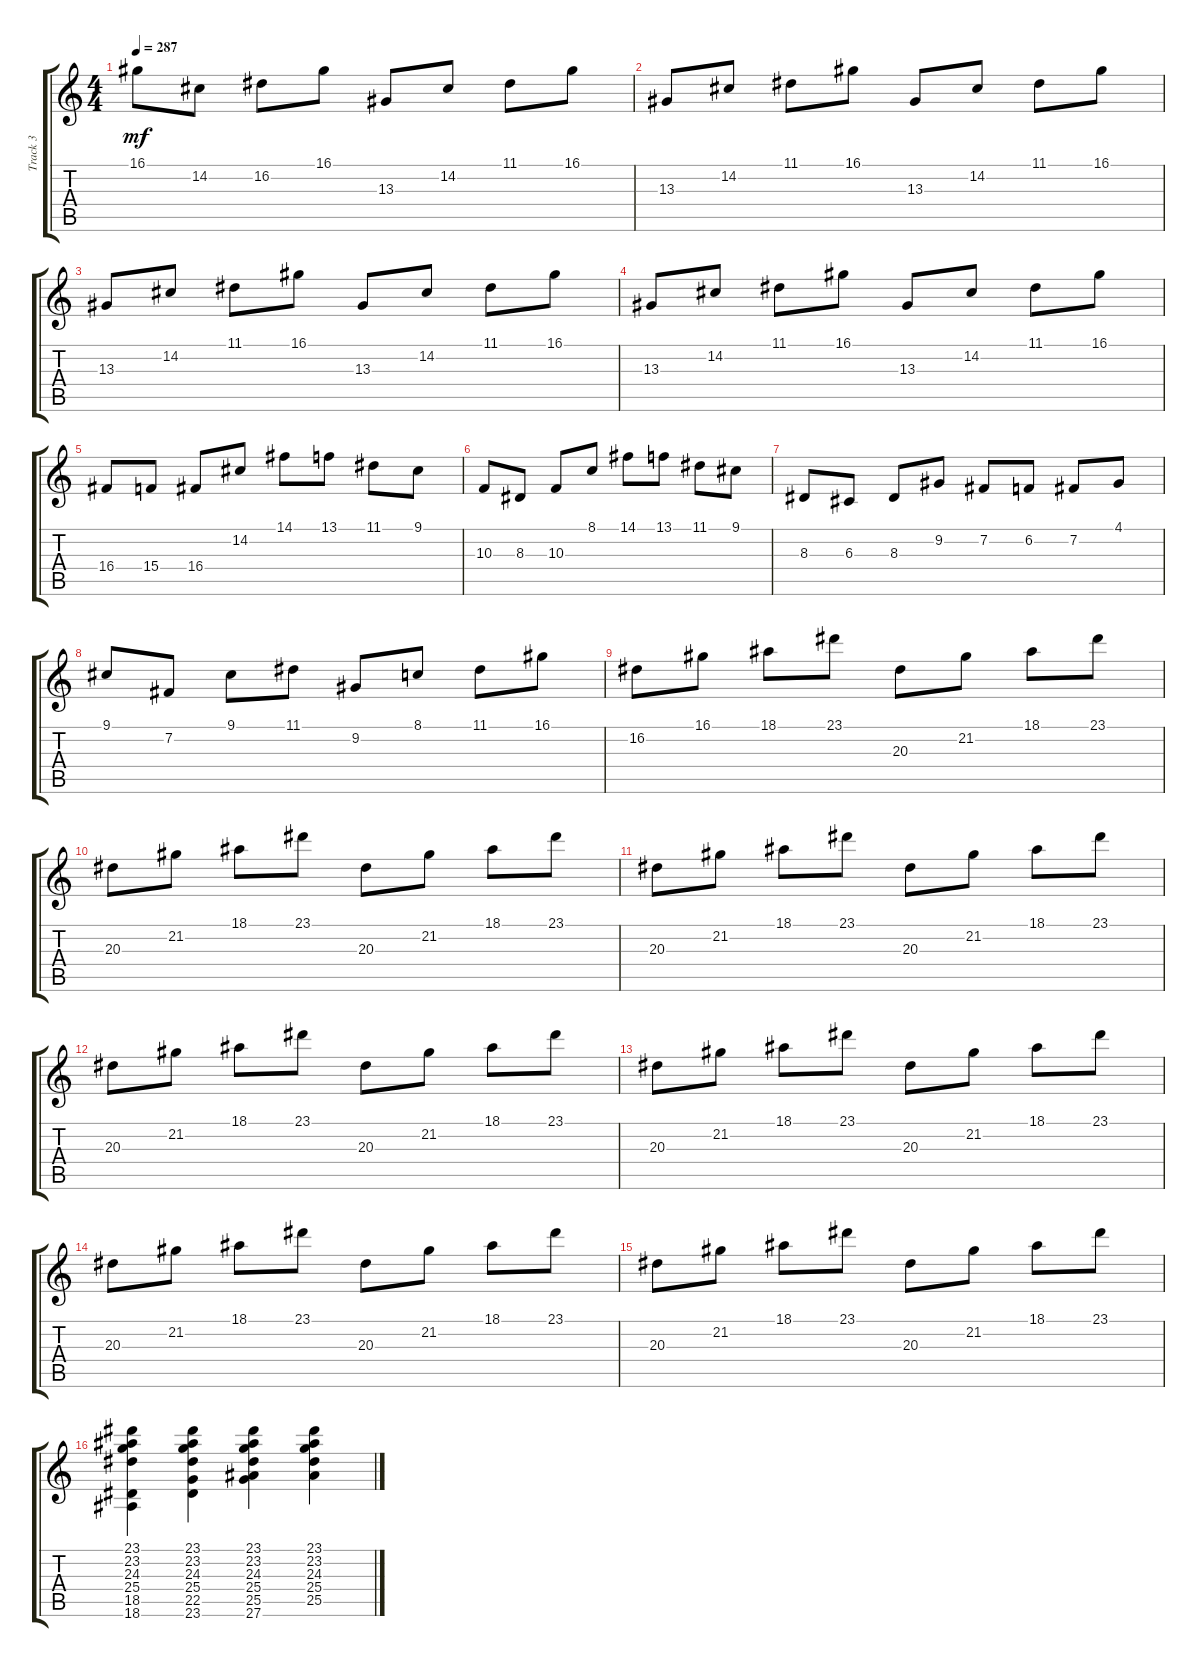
\track ("Track 3" "Track 3") {instrument acousticgrandpiano}
\staff {score tabs}
\tuning (E4 B3 G3 D3 A2 E2) {hide}
\ts (4 4)
\tempo 287
\clef g2
\ks c
16.1.8{dy mf} 14.2.8 16.2.8 16.1.8 13.3.8 14.2.8 11.1.8 16.1.8 |
13.3.8 14.2.8 11.1.8 16.1.8 13.3.8 14.2.8 11.1.8 16.1.8 |
13.3.8 14.2.8 11.1.8 16.1.8 13.3.8 14.2.8 11.1.8 16.1.8 |
13.3.8 14.2.8 11.1.8 16.1.8 13.3.8 14.2.8 11.1.8 16.1.8 |
16.4.8 15.4.8 16.4.8 14.2.8 14.1.8 13.1.8 11.1.8 9.1.8 |
10.3.8 8.3.8 10.3.8 8.1.8 14.1.8 13.1.8 11.1.8 9.1.8 |
8.3.8 6.3.8 8.3.8 9.2.8 7.2.8 6.2.8 7.2.8 4.1.8 |
9.1.8 7.2.8 9.1.8 11.1.8 9.2.8 8.1.8 11.1.8 16.1.8 |
16.2.8 16.1.8 18.1.8 23.1.8 20.3.8 21.2.8 18.1.8 23.1.8 |
20.3.8 21.2.8 18.1.8 23.1.8 20.3.8 21.2.8 18.1.8 23.1.8 |
20.3.8 21.2.8 18.1.8 23.1.8 20.3.8 21.2.8 18.1.8 23.1.8 |
20.3.8 21.2.8 18.1.8 23.1.8 20.3.8 21.2.8 18.1.8 23.1.8 |
20.3.8 21.2.8 18.1.8 23.1.8 20.3.8 21.2.8 18.1.8 23.1.8 |
20.3.8 21.2.8 18.1.8 23.1.8 20.3.8 21.2.8 18.1.8 23.1.8 |
20.3.8 21.2.8 18.1.8 23.1.8 20.3.8 21.2.8 18.1.8 23.1.8 |
(23.1 23.2 24.3 25.4 18.5 18.6).4 (23.1 23.2 24.3 25.4 22.5 23.6).4 (23.1 23.2 24.3 25.4 25.5 27.6).4 (23.1 23.2 24.3 25.4 25.5).4
